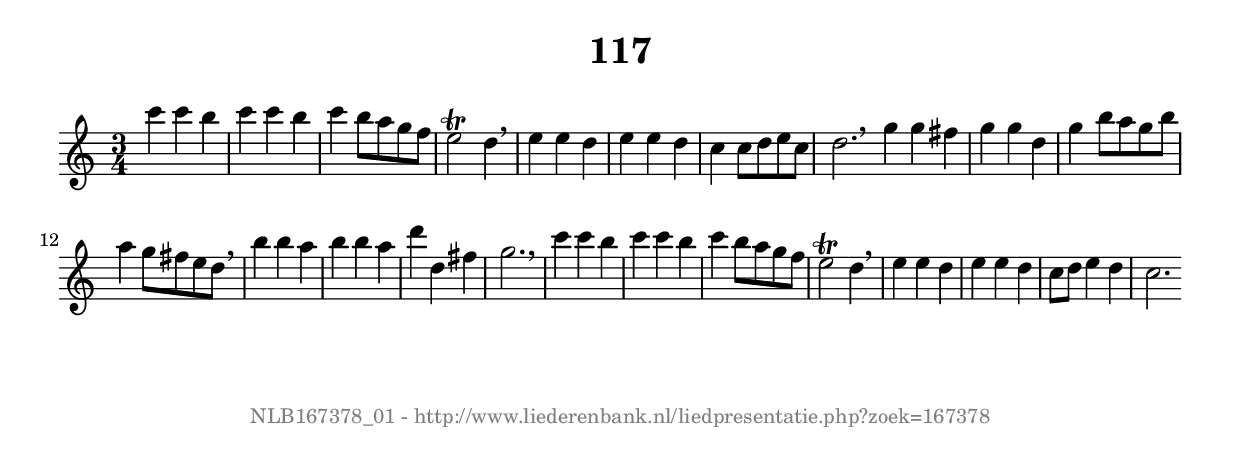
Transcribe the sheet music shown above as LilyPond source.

%
% produced by wce2krn 1.64 (7 June 2014)
%
\version"2.16"
#(append! paper-alist '(("long" . (cons (* 210 mm) (* 2000 mm)))))
#(set-default-paper-size "long")
sb = {\breathe}
mBreak = {\breathe }
bBreak = {\breathe }
x = {\once\override NoteHead #'style = #'cross }
gl=\glissando
itime={\override Staff.TimeSignature #'stencil = ##f }
ficta = {\once\set suggestAccidentals = ##t}
fine = {\once\override Score.RehearsalMark #'self-alignment-X = #1 \mark \markup {\italic{Fine}}}
dc = {\once\override Score.RehearsalMark #'self-alignment-X = #1 \mark \markup {\italic{D.C.}}}
dcf = {\once\override Score.RehearsalMark #'self-alignment-X = #1 \mark \markup {\italic{D.C. al Fine}}}
dcc = {\once\override Score.RehearsalMark #'self-alignment-X = #1 \mark \markup {\italic{D.C. al Coda}}}
ds = {\once\override Score.RehearsalMark #'self-alignment-X = #1 \mark \markup {\italic{D.S.}}}
dsf = {\once\override Score.RehearsalMark #'self-alignment-X = #1 \mark \markup {\italic{D.S. al Fine}}}
dsc = {\once\override Score.RehearsalMark #'self-alignment-X = #1 \mark \markup {\italic{D.S. al Coda}}}
pv = {\set Score.repeatCommands = #'((volta "1"))}
sv = {\set Score.repeatCommands = #'((volta "2"))}
tv = {\set Score.repeatCommands = #'((volta "3"))}
qv = {\set Score.repeatCommands = #'((volta "4"))}
xv = {\set Score.repeatCommands = #'((volta #f))}
\header{ tagline = ""
title = "117"
}
\score {{
\key c \major
\relative g'
{
\set melismaBusyProperties = #'()
\time 3/4
\tempo 4=120
\override Score.MetronomeMark #'transparent = ##t
\override Score.RehearsalMark #'break-visibility = #(vector #t #t #f)
c'4 c b c c b c b8 a g f e2^\trill d4 \sb e e d e e d c c8 d e c d2. \bar ":|:" \bBreak
g4 g fis g g d g b8 a g b a4 g8 fis e d \sb b'4 b a b b a d d, fis g2. \mBreak \bar "|"
c4 c b c c b c b8 a g f e2^\trill d4 \sb e e d e e d c8 d e4 d c2. \bar ":|"
 }}
 \midi { }
 \layout {
            indent = 0.0\cm
}
}
\markup { \vspace #0 } \markup { \with-color #grey \fill-line { \center-column { \smaller "NLB167378_01 - http://www.liederenbank.nl/liedpresentatie.php?zoek=167378" } } }
